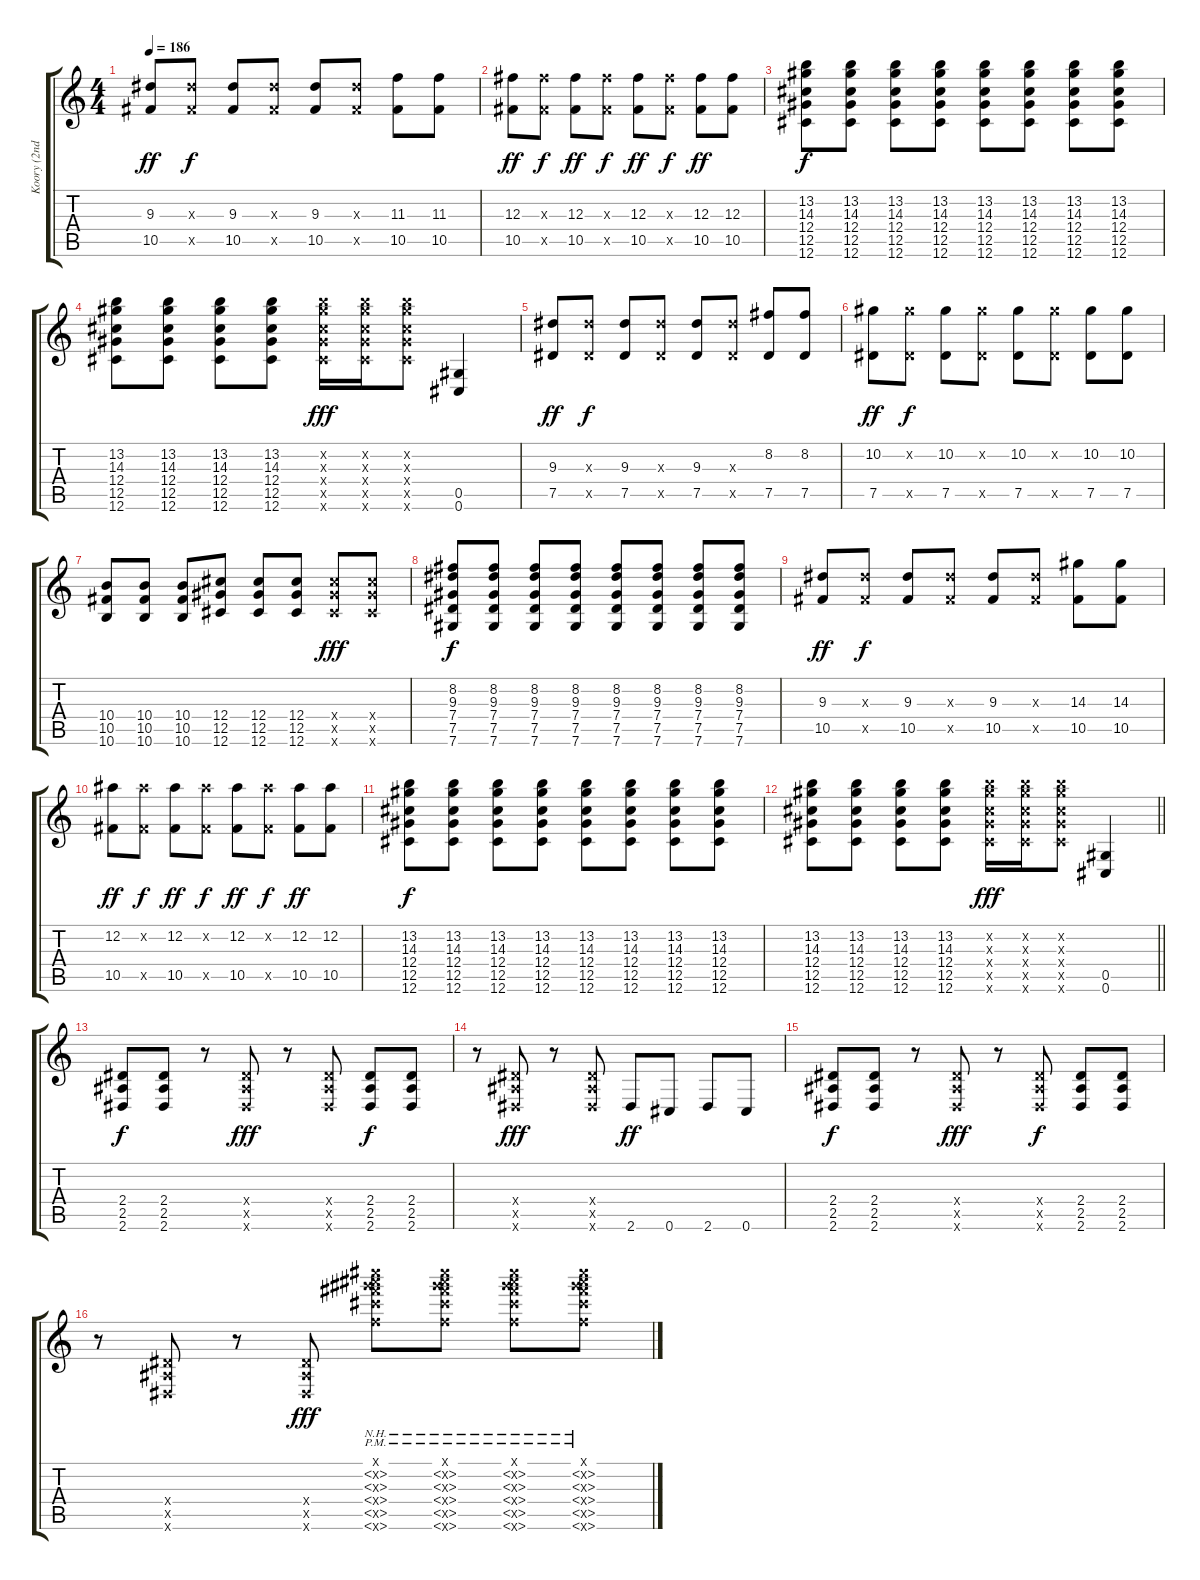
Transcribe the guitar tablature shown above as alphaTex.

\track ("Koory (2nd Guitar)" "Koory (2nd") {instrument distortionguitar}
\staff {score tabs}
\tuning (Eb4 Bb3 Gb3 Db3 Ab2 Db2) {hide}
\ts (4 4)
\tempo 186
\clef g2
\ks c
(9.3 10.5).8{dy ff} (9.3{x} 10.5{x}).8{dy f} (9.3 10.5).8 (9.3{x} 10.5{x}).8 (9.3 10.5).8 (9.3{x} 10.5{x}).8 (11.3 10.5).8 (11.3 10.5).8 |
(12.3 10.5).8{dy ff} (12.3{x} 10.5{x}).8{dy f} (12.3 10.5).8{dy ff} (12.3{x} 10.5{x}).8{dy f} (12.3 10.5).8{dy ff} (12.3{x} 10.5{x}).8{dy f} (12.3 10.5).8{dy ff} (12.3 10.5).8 |
(13.2 14.3 12.4 12.5 12.6).8{dy f} (13.2 14.3 12.4 12.5 12.6).8 (13.2 14.3 12.4 12.5 12.6).8 (13.2 14.3 12.4 12.5 12.6).8 (13.2 14.3 12.4 12.5 12.6).8 (13.2 14.3 12.4 12.5 12.6).8 (13.2 14.3 12.4 12.5 12.6).8 (13.2 14.3 12.4 12.5 12.6).8 |
(13.2 14.3 12.4 12.5 12.6).8 (13.2 14.3 12.4 12.5 12.6).8 (13.2 14.3 12.4 12.5 12.6).8 (13.2 14.3 12.4 12.5 12.6).8 (13.2{x} 14.3{x} 12.4{x} 12.5{x} 12.6{x}).16{dy fff} (13.2{x} 14.3{x} 12.4{x} 12.5{x} 12.6{x}).16 (13.2{x} 14.3{x} 12.4{x} 12.5{x} 12.6{x}).8 (0.5 0.6).4 |
(9.3 7.5).8{dy ff} (9.3{x} 7.5{x}).8{dy f} (9.3 7.5).8 (9.3{x} 7.5{x}).8 (9.3 7.5).8 (9.3{x} 7.5{x}).8 (8.2 7.5).8 (8.2 7.5).8 |
(10.2 7.5).8{dy ff} (10.2{x} 7.5{x}).8{dy f} (10.2 7.5).8 (10.2{x} 7.5{x}).8 (10.2 7.5).8 (10.2{x} 7.5{x}).8 (10.2 7.5).8 (10.2 7.5).8 |
(10.4 10.5 10.6).8 (10.4 10.5 10.6).8 (10.4 10.5 10.6).8 (12.4 12.5 12.6).8 (12.4 12.5 12.6).8 (12.4 12.5 12.6).8 (12.4{x} 12.5{x} 12.6{x}).8{dy fff} (12.4{x} 12.5{x} 12.6{x}).8 |
(8.2 9.3 7.4 7.5 7.6).8{dy f} (8.2 9.3 7.4 7.5 7.6).8 (8.2 9.3 7.4 7.5 7.6).8 (8.2 9.3 7.4 7.5 7.6).8 (8.2 9.3 7.4 7.5 7.6).8 (8.2 9.3 7.4 7.5 7.6).8 (8.2 9.3 7.4 7.5 7.6).8 (8.2 9.3 7.4 7.5 7.6).8 |
(9.3 10.5).8{dy ff} (9.3{x} 10.5{x}).8{dy f} (9.3 10.5).8 (9.3{x} 10.5{x}).8 (9.3 10.5).8 (9.3{x} 10.5{x}).8 (14.3 10.5).8 (14.3 10.5).8 |
(12.2 10.5).8{dy ff} (12.2{x} 10.5{x}).8{dy f} (12.2 10.5).8{dy ff} (12.2{x} 10.5{x}).8{dy f} (12.2 10.5).8{dy ff} (12.2{x} 10.5{x}).8{dy f} (12.2 10.5).8{dy ff} (12.2 10.5).8 |
(13.2 14.3 12.4 12.5 12.6).8{dy f} (13.2 14.3 12.4 12.5 12.6).8 (13.2 14.3 12.4 12.5 12.6).8 (13.2 14.3 12.4 12.5 12.6).8 (13.2 14.3 12.4 12.5 12.6).8 (13.2 14.3 12.4 12.5 12.6).8 (13.2 14.3 12.4 12.5 12.6).8 (13.2 14.3 12.4 12.5 12.6).8 |
\barLineRight lightlight
(13.2 14.3 12.4 12.5 12.6).8 (13.2 14.3 12.4 12.5 12.6).8 (13.2 14.3 12.4 12.5 12.6).8 (13.2 14.3 12.4 12.5 12.6).8 (13.2{x} 14.3{x} 12.4{x} 12.5{x} 12.6{x}).16{dy fff} (13.2{x} 14.3{x} 12.4{x} 12.5{x} 12.6{x}).16 (13.2{x} 14.3{x} 12.4{x} 12.5{x} 12.6{x}).8 (0.5 0.6).4 |
(2.4 2.5 2.6).8{dy f} (2.4 2.5 2.6).8 r.8 (2.4{x} 2.5{x} 2.6{x}).8{dy fff} r.8 (2.4{x} 2.5{x} 2.6{x}).8 (2.4 2.5 2.6).8{dy f} (2.4 2.5 2.6).8 |
r.8 (2.4{x} 2.5{x} 2.6{x}).8{dy fff} r.8 (2.4{x} 2.5{x} 2.6{x}).8 2.6.8{dy ff} 0.6.8 2.6.8 0.6.8 |
(2.4 2.5 2.6).8{dy f} (2.4 2.5 2.6).8 r.8 (2.4{x} 2.5{x} 2.6{x}).8{dy fff} r.8 (2.4{x} 2.5{x} 2.6{x}).8{dy f} (2.4 2.5 2.6).8 (2.4 2.5 2.6).8 |
r.8 (2.4{x} 2.5{x} 2.6{x}).8 r.8 (2.4{x} 2.5{x} 2.6{x}).8{dy fff} (2.1{x} 5.2{nh pm x} 5.3{nh pm x} 2.4{nh pm x} 2.5{nh pm x} 2.6{nh pm x}).8 (2.1{x} 5.2{nh pm x} 5.3{nh pm x} 2.4{nh pm x} 2.5{nh pm x} 2.6{nh pm x}).8 (2.1{x} 5.2{nh pm x} 5.3{nh pm x} 2.4{nh pm x} 2.5{nh pm x} 2.6{nh pm x}).8 (2.1{x} 5.2{nh pm x} 5.3{nh pm x} 2.4{nh pm x} 2.5{nh pm x} 2.6{nh pm x}).8
